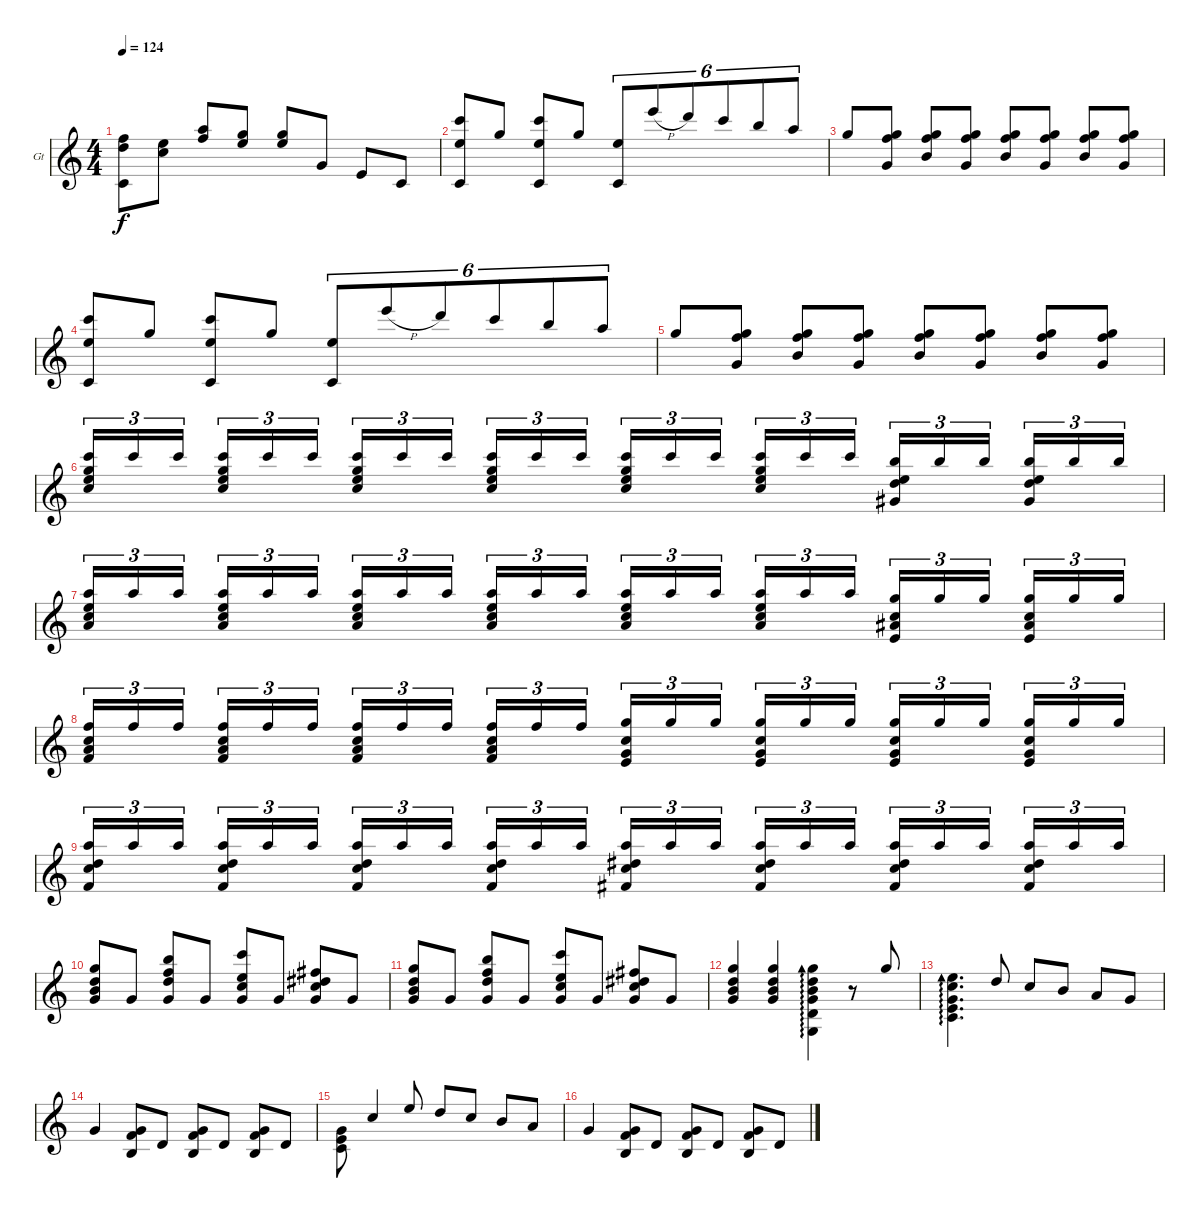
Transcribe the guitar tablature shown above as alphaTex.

\defaultSystemsLayout 4
\bracketExtendMode groupsimilarinstruments
\firstSystemTrackNameOrientation horizontal
\otherSystemsTrackNameOrientation horizontal
\track ("Guitar" "Gt") {instrument acousticguitarnylon}
\staff {score}
\tuning (E4 B3 G3 D3 A2 E2)
\ts (4 4)
\tempo 124
\clef g2
\ks c
(1.1 3.2 3.5).8{dy f beam invert} (0.1 1.2).8 (5.1 6.2).8{beam invert} (3.1 5.2).8 (3.1 5.2).8{beam invert} 0.3.8 2.4.8 3.5.8 |
(8.1 8.6 9.3).8{beam invert} 8.2.8 (8.1 9.3 8.6).8{beam invert} 8.2.8 (8.6 9.3).8{tu (6 4) beam invert} 12.1{h}.8{tu (6 4)} 10.1.8{tu (6 4)} 8.1.8{tu (6 4)} 12.2.8{tu (6 4)} 10.2.8{tu (6 4)} |
8.2.8{beam invert} (8.2 10.3 10.5).8 (8.2 10.3 9.4).8{beam invert} (8.2 10.3 10.5).8 (8.2 10.3 9.4).8{beam invert} (8.2 10.3 10.5).8 (8.2 10.3 9.4).8{beam invert} (8.2 10.3 10.5).8 |
(8.1 8.6 9.3).8{beam invert} 8.2.8 (8.1 9.3 8.6).8{beam invert} 8.2.8 (8.6 9.3).8{tu (6 4) beam invert} 12.1{h}.8{tu (6 4)} 10.1.8{tu (6 4)} 8.1.8{tu (6 4)} 12.2.8{tu (6 4)} 10.2.8{tu (6 4)} |
8.2.8{beam invert} (8.2 10.3 10.5).8 (8.2 10.3 9.4).8{beam invert} (8.2 10.3 10.5).8 (8.2 10.3 9.4).8{beam invert} (8.2 10.3 10.5).8 (8.2 10.3 9.4).8{beam invert} (8.2 10.3 10.5).8 |
(8.1 10.4 9.3 8.2).16{tu (3 2) beam invert} 8.1.16{tu (3 2)} 8.1.16{tu (3 2)} (8.1 10.4 9.3 8.2).16{tu (3 2) beam invert} 8.1.16{tu (3 2)} 8.1.16{tu (3 2)} (8.1 10.4 9.3 8.2).16{tu (3 2) beam invert} 8.1.16{tu (3 2)} 8.1.16{tu (3 2)} (8.1 10.4 9.3 8.2).16{tu (3 2) beam invert} 8.1.16{tu (3 2)} 8.1.16{tu (3 2)} (8.1 10.4 9.3 8.2).16{tu (3 2) beam invert} 8.1.16{tu (3 2)} 8.1.16{tu (3 2)} (8.1 10.4 9.3 8.2).16{tu (3 2) beam invert} 8.1.16{tu (3 2)} 8.1.16{tu (3 2)} (7.1 6.4 7.3 5.2).16{tu (3 2) beam invert} 7.1.16{tu (3 2)} 7.1.16{tu (3 2)} (7.1 6.4 7.3 5.2).16{tu (3 2) beam invert} 7.1.16{tu (3 2)} 7.1.16{tu (3 2)} |
(5.1 7.4 5.3 5.2).16{tu (3 2) beam invert} 5.1.16{tu (3 2)} 5.1.16{tu (3 2)} (5.1 7.4 5.3 5.2).16{tu (3 2) beam invert} 5.1.16{tu (3 2)} 5.1.16{tu (3 2)} (5.1 7.4 5.3 5.2).16{tu (3 2) beam invert} 5.1.16{tu (3 2)} 5.1.16{tu (3 2)} (5.1 7.4 5.3 5.2).16{tu (3 2) beam invert} 5.1.16{tu (3 2)} 5.1.16{tu (3 2)} (5.1 7.4 5.3 5.2).16{tu (3 2) beam invert} 5.1.16{tu (3 2)} 5.1.16{tu (3 2)} (5.1 7.4 5.3 5.2).16{tu (3 2) beam invert} 5.1.16{tu (3 2)} 5.1.16{tu (3 2)} (3.1 2.4 3.3 1.2).16{tu (3 2) beam invert} 3.1.16{tu (3 2)} 3.1.16{tu (3 2)} (3.1 2.4 3.3 1.2).16{tu (3 2) beam invert} 3.1.16{tu (3 2)} 3.1.16{tu (3 2)} |
(1.1 3.4 2.3 1.2).16{tu (3 2) beam invert} 1.1.16{tu (3 2)} 1.1.16{tu (3 2)} (1.1 3.4 2.3 1.2).16{tu (3 2) beam invert} 1.1.16{tu (3 2)} 1.1.16{tu (3 2)} (1.1 3.4 2.3 1.2).16{tu (3 2) beam invert} 1.1.16{tu (3 2)} 1.1.16{tu (3 2)} (1.1 3.4 2.3 1.2).16{tu (3 2) beam invert} 1.1.16{tu (3 2)} 1.1.16{tu (3 2)} (3.1 2.4 0.3 1.2).16{tu (3 2) beam invert} 3.1.16{tu (3 2)} 3.1.16{tu (3 2)} (3.1 2.4 0.3 1.2).16{tu (3 2) beam invert} 3.1.16{tu (3 2)} 3.1.16{tu (3 2)} (3.1 2.4 0.3 1.2).16{tu (3 2) beam invert} 3.1.16{tu (3 2)} 3.1.16{tu (3 2)} (3.1 2.4 0.3 1.2).16{tu (3 2) beam invert} 3.1.16{tu (3 2)} 3.1.16{tu (3 2)} |
(5.1 3.4 5.3 3.2).16{tu (3 2) beam invert} 5.1.16{tu (3 2)} 5.1.16{tu (3 2)} (5.1 3.4 5.3 3.2).16{tu (3 2) beam invert} 5.1.16{tu (3 2)} 5.1.16{tu (3 2)} (5.1 3.4 5.3 3.2).16{tu (3 2) beam invert} 5.1.16{tu (3 2)} 5.1.16{tu (3 2)} (5.1 3.4 5.3 3.2).16{tu (3 2) beam invert} 5.1.16{tu (3 2)} 5.1.16{tu (3 2)} (5.1 4.4 5.3 4.2).16{tu (3 2) beam invert} 5.1.16{tu (3 2)} 5.1.16{tu (3 2)} (5.1 4.4 5.3 4.2).16{tu (3 2) beam invert} 5.1.16{tu (3 2)} 5.1.16{tu (3 2)} (5.1 4.4 5.3 4.2).16{tu (3 2) beam invert} 5.1.16{tu (3 2)} 5.1.16{tu (3 2)} (5.1 4.4 5.3 4.2).16{tu (3 2) beam invert} 5.1.16{tu (3 2)} 5.1.16{tu (3 2)} |
(3.1 3.2 4.3 5.4).8{beam invert} 5.4.8 (7.1 6.2 7.3 5.4).8{beam invert} 5.4.8 (8.1 5.2 5.3 5.4).8{beam invert} 5.4.8 (2.1 4.2 5.3 5.4).8{beam invert} 5.4.8 |
(3.1 3.2 4.3 5.4).8{beam invert} 5.4.8 (7.1 6.2 7.3 5.4).8{beam invert} 5.4.8 (8.1 5.2 5.3 5.4).8{beam invert} 5.4.8 (2.1 4.2 5.3 5.4).8{beam invert} 5.4.8 |
(3.1 3.2 4.3 5.4).4{beam invert} (3.1 3.2 4.3 5.4).4{beam invert} (3.1 3.2 4.3 5.4 3.6 5.5).4{ad 0} r.8{beam invert} 3.1.8{beam invert} |
(0.1 1.2 0.3 3.5 2.4).4{d ad 0} 3.2.8{beam invert} 1.2.8{beam invert} 0.2.8 2.3.8 0.3.8 |
0.3.4 (0.3 3.4 2.5).8 5.5.8 (0.3 3.4 2.5).8 5.5.8 (0.3 3.4 2.5).8 5.5.8 |
(0.3 2.4 3.5).8 1.2.4{beam invert} 0.1.8{beam invert} 3.2.8{beam invert} 1.2.8 0.2.8 2.3.8 |
0.3.4 (0.3 3.4 2.5).8 5.5.8 (0.3 3.4 2.5).8 5.5.8 (0.3 3.4 2.5).8 5.5.8
